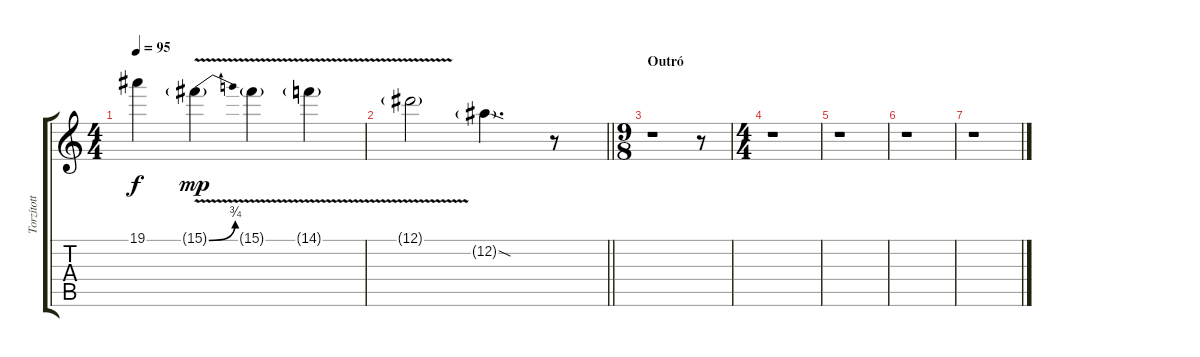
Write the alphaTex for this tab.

\track ("Torzított - Szóló 1" "Torzított ") {instrument overdrivenguitar}
\staff {score tabs}
\tuning (Eb4 Bb3 Gb3 Db3 Ab2 Eb2) {hide}
\ts (4 4)
\tempo 95
\clef g2
\ks c
19.1{t}.4{dy f} 15.1{be (bend 0 0 60 3) v g}.4{dy mp} 15.1{v g}.4 14.1{v g}.4 |
\barLineRight lightlight
12.1{v g}.2 12.2{sod g}.4{d} r.8 |
\ts (9 8)
\section ("" "Outró")
r.1 r.8 |
\ts (4 4)
r.1 |
r.1 |
r.1 |
r.1
